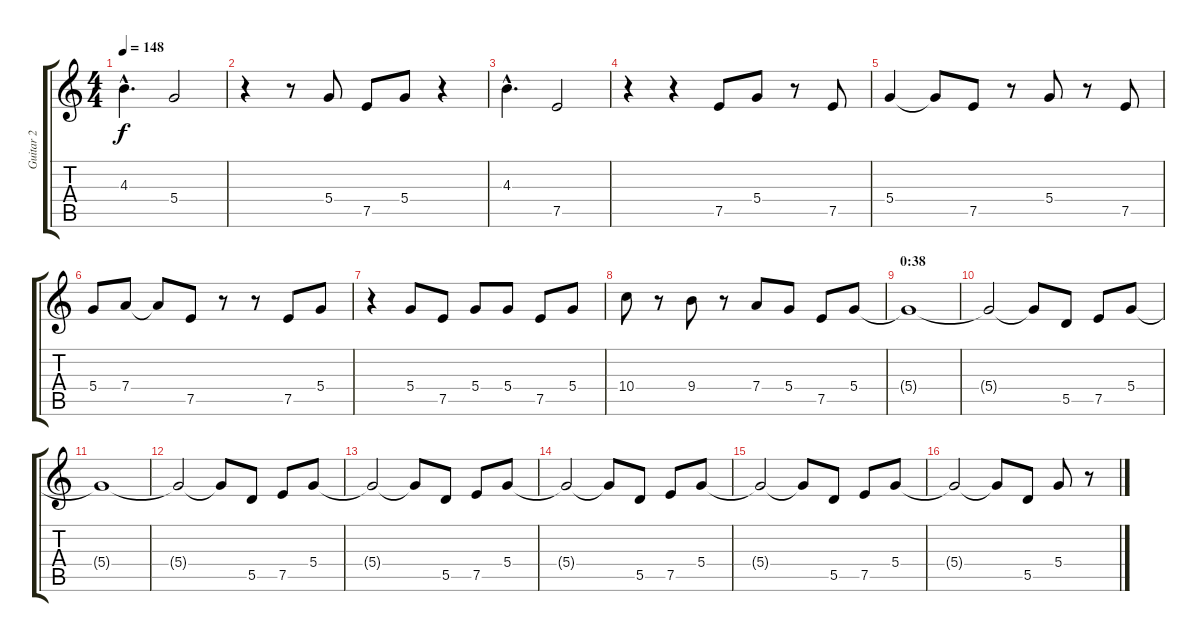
\track ("Guitar 2" "Guitar 2") {instrument electricguitarclean}
\staff {score tabs}
\tuning (E4 B3 G3 D3 A2 E2) {hide}
\ts (4 4)
\tempo 148
\clef g2
\ks c
4.3{hac}.4{d dy f} 5.4.2 |
r.4 r.8 5.4.8 7.5.8 5.4.8 r.4 |
4.3{hac}.4{d} 7.5.2 |
r.4 r.4 7.5.8 5.4.8 r.8 7.5.8 |
5.4.4 5.4{t}.8 7.5.8 r.8 5.4.8 r.8 7.5.8 |
5.4.8 7.4.8 7.4{t}.8 7.5.8 r.8 r.8 7.5.8 5.4.8 |
r.4 5.4.8 7.5.8 5.4.8 5.4.8 7.5.8 5.4.8 |
10.4.8 r.8 9.4.8 r.8 7.4.8 5.4.8 7.5.8 5.4.8 |
\section ("" "0:38")
5.4{t}.1 |
5.4{t}.2 5.4{t}.8 5.5.8 7.5.8 5.4.8 |
5.4{t}.1 |
5.4{t}.2 5.4{t}.8 5.5.8 7.5.8 5.4.8 |
5.4{t}.2 5.4{t}.8 5.5.8 7.5.8 5.4.8 |
5.4{t}.2 5.4{t}.8 5.5.8 7.5.8 5.4.8 |
5.4{t}.2 5.4{t}.8 5.5.8 7.5.8 5.4.8 |
5.4{t}.2 5.4{t}.8 5.5.8 5.4.8 r.8
